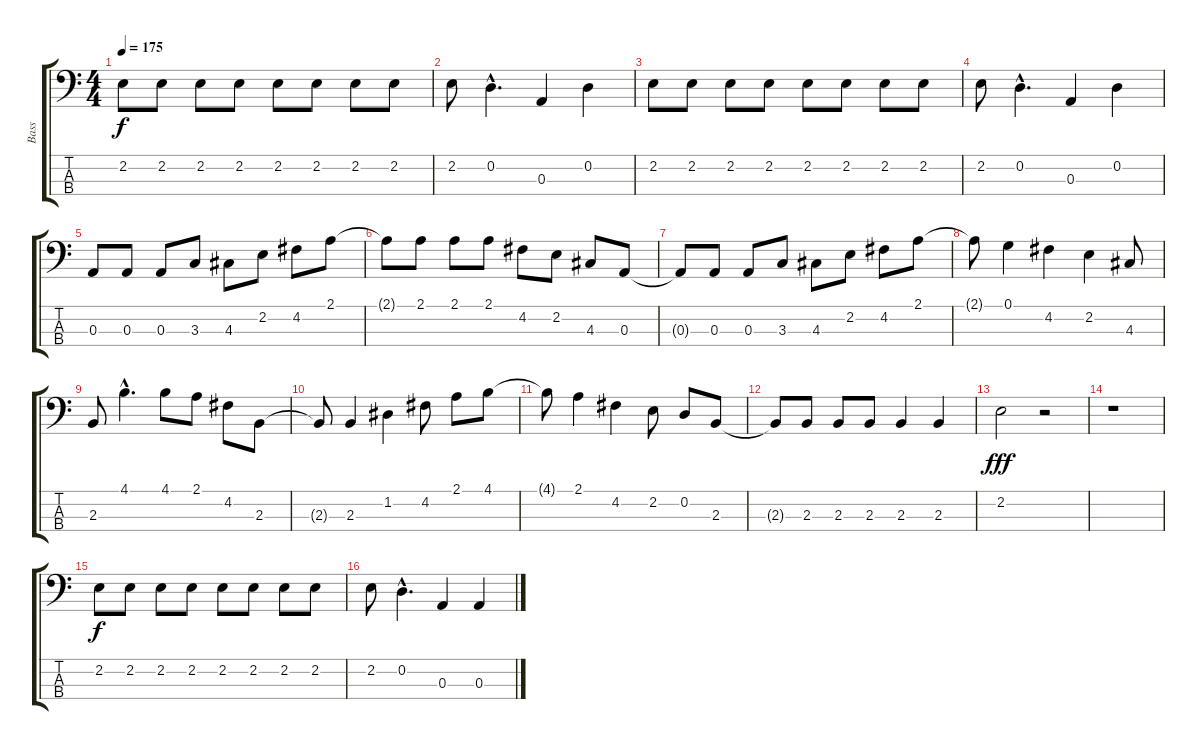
\track ("Bass" "Bass") {instrument electricbassfinger}
\staff {score tabs}
\tuning (G2 D2 A1 E1) {hide}
\ts (4 4)
\tempo 175
\clef f4
\ks c
2.2.8{dy f} 2.2.8 2.2.8 2.2.8 2.2.8 2.2.8 2.2.8 2.2.8 |
2.2.8 0.2{hac}.4{d} 0.3.4 0.2.4 |
2.2.8 2.2.8 2.2.8 2.2.8 2.2.8 2.2.8 2.2.8 2.2.8 |
2.2.8 0.2{hac}.4{d} 0.3.4 0.2.4 |
0.3.8 0.3.8 0.3.8 3.3.8 4.3.8 2.2.8 4.2.8 2.1.8 |
2.1{t}.8 2.1.8 2.1.8 2.1.8 4.2.8 2.2.8 4.3.8 0.3.8 |
0.3{t}.8 0.3.8 0.3.8 3.3.8 4.3.8 2.2.8 4.2.8 2.1.8 |
2.1{t}.8 0.1.4 4.2.4 2.2.4 4.3.8 |
2.3.8 4.1{hac}.4{d} 4.1.8 2.1.8 4.2.8 2.3.8 |
2.3{t}.8 2.3.4 1.2.4 4.2.8 2.1.8 4.1.8 |
4.1{t}.8 2.1.4 4.2.4 2.2.8 0.2.8 2.3.8 |
2.3{t}.8 2.3.8 2.3.8 2.3.8 2.3.4 2.3.4 |
2.2.2{dy fff} r.2 |
r.1 |
2.2.8{dy f} 2.2.8 2.2.8 2.2.8 2.2.8 2.2.8 2.2.8 2.2.8 |
2.2.8 0.2{hac}.4{d} 0.3.4 0.3.4
